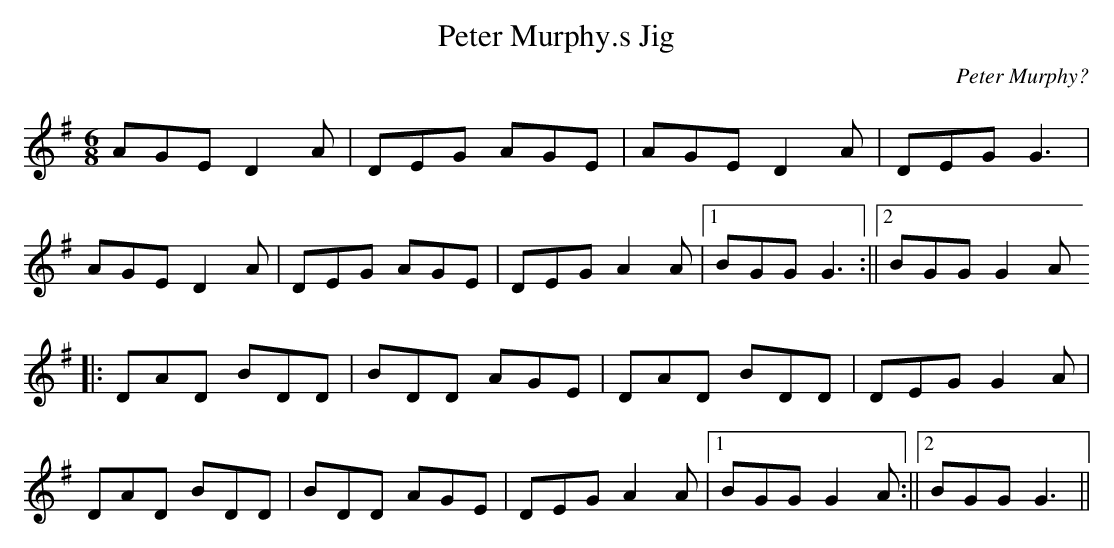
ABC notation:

X:1
T:Peter Murphy.s Jig
M:6/8
L:1/8
C:Peter Murphy?
K:G
AGE D2A | DEG AGE | AGE D2A | DEG G3|
AGE D2A | DEG AGE | DEG A2A |1 BGG G3:||2 BGG G2 A
||: DAD BDD | BDD AGE | DAD BDD | DEG G2 A |
DAD BDD | BDD AGE | DEG A2A |1 BGG G2 A :||2 BGG G3 ||
